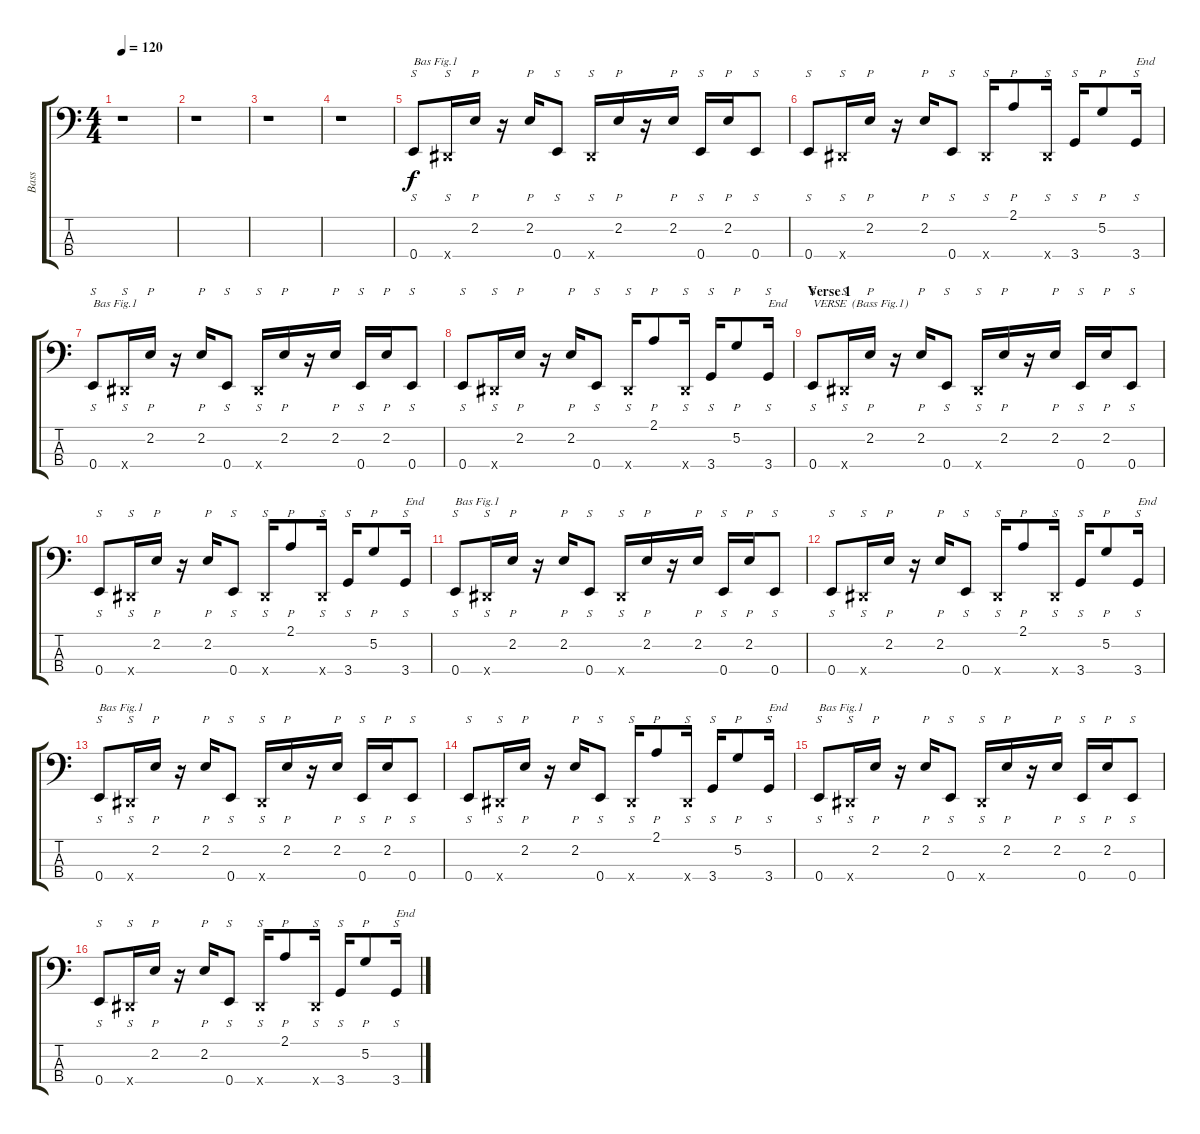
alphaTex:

\track ("Bass" "Bass") {instrument slapbass1}
\staff {score tabs}
\tuning (G2 D2 A1 E1) {hide}
\ts (4 4)
\tempo 120
\clef f4
\ks c
r.1{dy f instrument slapbass1} |
r.1 |
r.1 |
r.1 |
0.4.8{s txt "Bas Fig.1"} -1.4{x}.16{s} 2.2.16{p} r.16 2.2.16{p} 0.4.8{s} -1.4{x}.16{s} 2.2.16{p} r.16 2.2.16{p} 0.4.16{s} 2.2.16{p} 0.4.8{s} |
0.4.8{s} -1.4{x}.16{s} 2.2.16{p} r.16 2.2.16{p} 0.4.8{s} -1.4{x}.16{s} 2.1.8{p} -1.4{x}.16{s} 3.4.16{s} 5.2.8{p} 3.4.16{s txt "End"} |
0.4.8{s txt "Bas Fig.1"} -1.4{x}.16{s} 2.2.16{p} r.16 2.2.16{p} 0.4.8{s} -1.4{x}.16{s} 2.2.16{p} r.16 2.2.16{p} 0.4.16{s} 2.2.16{p} 0.4.8{s} |
0.4.8{s} -1.4{x}.16{s} 2.2.16{p} r.16 2.2.16{p} 0.4.8{s} -1.4{x}.16{s} 2.1.8{p} -1.4{x}.16{s} 3.4.16{s} 5.2.8{p} 3.4.16{s txt "End"} |
\section ("" "Verse 1")
0.4.8{s txt "VERSE  (Bass Fig.1)"} -1.4{x}.16{s} 2.2.16{p} r.16 2.2.16{p} 0.4.8{s} -1.4{x}.16{s} 2.2.16{p} r.16 2.2.16{p} 0.4.16{s} 2.2.16{p} 0.4.8{s} |
0.4.8{s} -1.4{x}.16{s} 2.2.16{p} r.16 2.2.16{p} 0.4.8{s} -1.4{x}.16{s} 2.1.8{p} -1.4{x}.16{s} 3.4.16{s} 5.2.8{p} 3.4.16{s txt "End"} |
0.4.8{s txt "Bas Fig.1"} -1.4{x}.16{s} 2.2.16{p} r.16 2.2.16{p} 0.4.8{s} -1.4{x}.16{s} 2.2.16{p} r.16 2.2.16{p} 0.4.16{s} 2.2.16{p} 0.4.8{s} |
0.4.8{s} -1.4{x}.16{s} 2.2.16{p} r.16 2.2.16{p} 0.4.8{s} -1.4{x}.16{s} 2.1.8{p} -1.4{x}.16{s} 3.4.16{s} 5.2.8{p} 3.4.16{s txt "End"} |
0.4.8{s txt "Bas Fig.1"} -1.4{x}.16{s} 2.2.16{p} r.16 2.2.16{p} 0.4.8{s} -1.4{x}.16{s} 2.2.16{p} r.16 2.2.16{p} 0.4.16{s} 2.2.16{p} 0.4.8{s} |
0.4.8{s} -1.4{x}.16{s} 2.2.16{p} r.16 2.2.16{p} 0.4.8{s} -1.4{x}.16{s} 2.1.8{p} -1.4{x}.16{s} 3.4.16{s} 5.2.8{p} 3.4.16{s txt "End"} |
0.4.8{s txt "Bas Fig.1"} -1.4{x}.16{s} 2.2.16{p} r.16 2.2.16{p} 0.4.8{s} -1.4{x}.16{s} 2.2.16{p} r.16 2.2.16{p} 0.4.16{s} 2.2.16{p} 0.4.8{s} |
0.4.8{s} -1.4{x}.16{s} 2.2.16{p} r.16 2.2.16{p} 0.4.8{s} -1.4{x}.16{s} 2.1.8{p} -1.4{x}.16{s} 3.4.16{s} 5.2.8{p} 3.4.16{s txt "End"}
